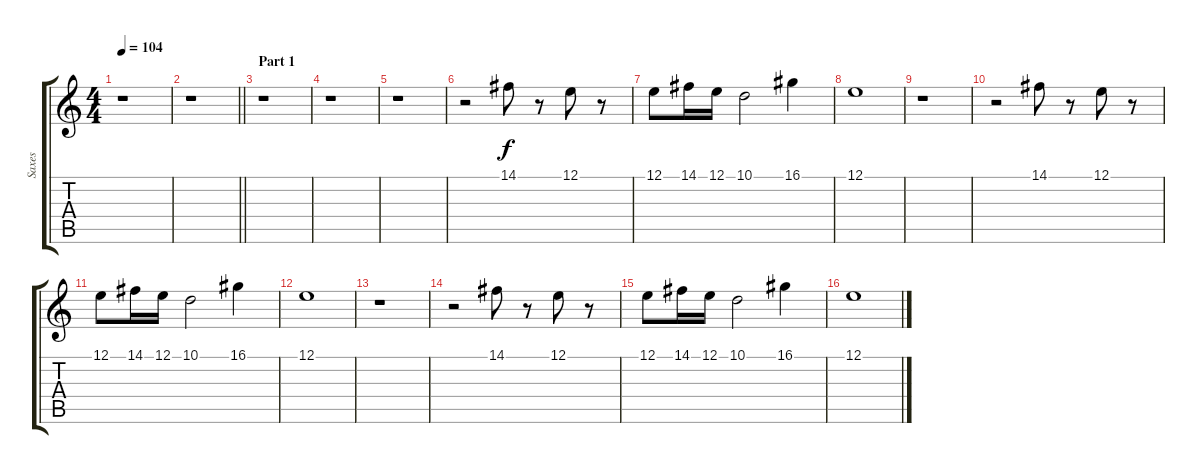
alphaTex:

\track ("Saxes   " "Saxes   ") {instrument tenorsax}
\staff {score tabs}
\tuning (E4 B3 G3 D3 A2 E2) {hide}
\ts (4 4)
\tempo 104
\clef g2
\ks c
r.1{dy f} |
\barLineRight lightlight
r.1 |
\section ("" "Part 1")
r.1 |
r.1 |
r.1 |
r.2 14.1.8 r.8 12.1.8 r.8 |
12.1.8 14.1.16 12.1.16 10.1.2 16.1.4 |
12.1.1 |
r.1 |
r.2 14.1.8 r.8 12.1.8 r.8 |
12.1.8 14.1.16 12.1.16 10.1.2 16.1.4 |
12.1.1 |
r.1 |
r.2 14.1.8 r.8 12.1.8 r.8 |
12.1.8 14.1.16 12.1.16 10.1.2 16.1.4 |
12.1.1
